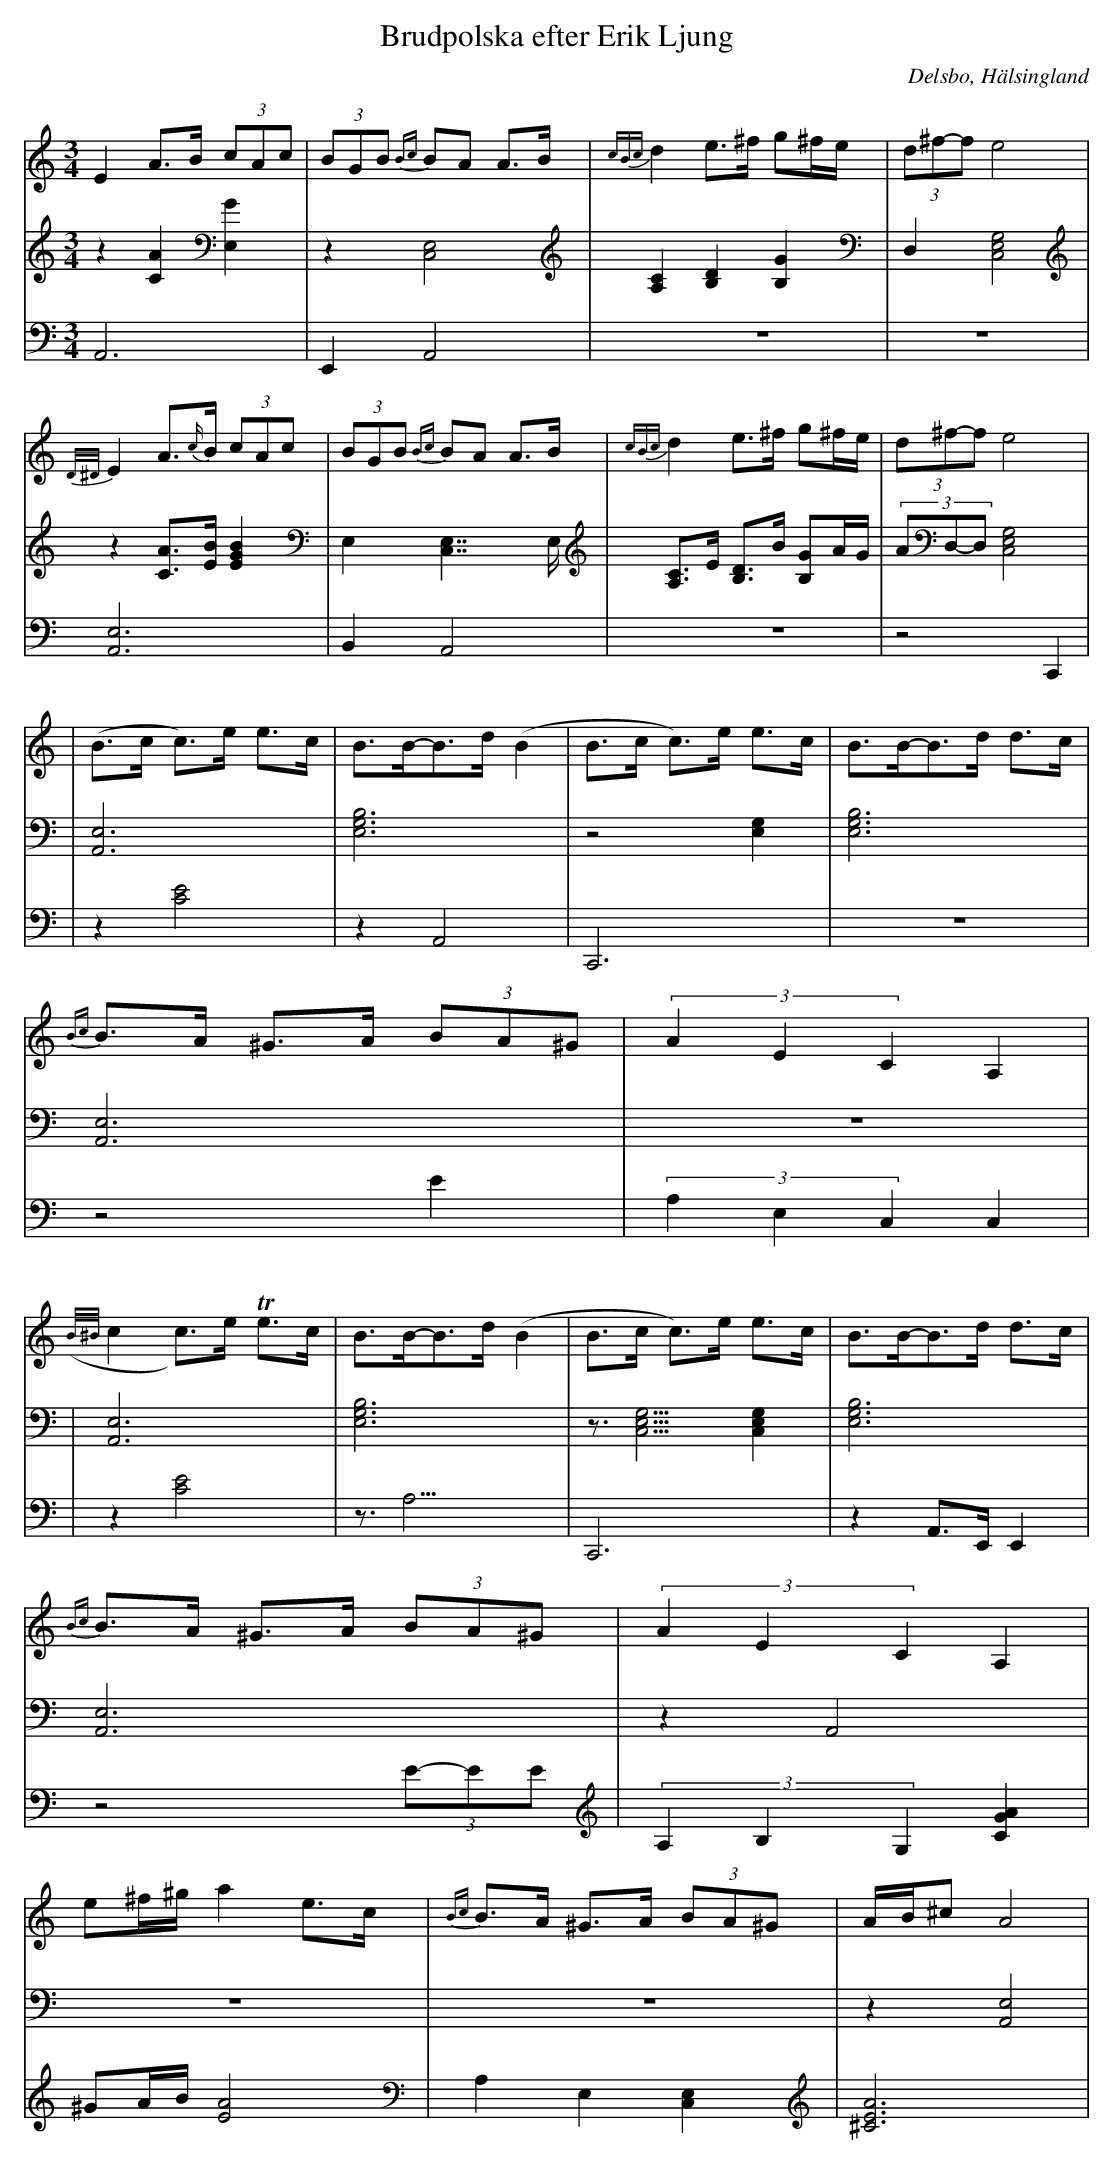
X:1
T: Brudpolska efter Erik Ljung
Q: 105
O: Delsbo, Hälsingland
M: 3/4
L: 1/8
K: Am
V:1
V:2
V:3 =Merge
V:1
E2 A>B (3cAc| (3BGB {Bc}BA A>B|{cBc}d2 e>^f g^f/e/|(3d^f-f e4 |
{D/^D/}E2 A>{c/}B (3cAc| (3BGB {Bc}BA A>B|{cBc}d2 e>^f g^f/e/|(3d^f-f e4 |
|(B>c c)>e e>c|B>B-B>d (B2|B>c c)>e e>c|B>B-B>d d>c|
{Bc}B>A ^G>A (3BA^G|(3A2E2C2 A,2|
({B/^B/}c2 c)>e Te>c|B>B-B>d (B2|B>c c)>e e>c|B>B-B>d d>c|
{Bc}B>A ^G>A (3BA^G|(3A2E2C2 A,2|
e^f/^g/ a2 e>c|{Bc}B>A ^G>A (3BA^G|A/B/^c A4|
V:2
z2 [A2C2] [E,2G2]|z2 [C,4E,4]|[A,2C2] [B,2D2] [B,2G2]|D,2 [E,4G,4C,4]|
z2 [AC]>[BE] [B2E2G2]|E,2 [C,7/2E,7/2]E,/|[A,C]>E [B,D]>B [B,G]A/G/|(3AD,-D, [E,4G,4C,4]|
|[A,,6E,6]|[E,6G,6B,6]|z4[G,2E,2]|[E,6G,6B,6]|
[A,,6E,6]|z6|
|[A,,6E,6]|[E,6G,6B,6]|z3/2[E,5/2G,5/2C,5/2] [E,2G,2C,2]|[E,6G,6B,6]|
[A,,6E,6]|z2 A,,4|
z6|z6|z2 [A,,4E,4]|
V:3
A,,6|E,,2 A,,4|z6|z6|
[A,,6E,6]|B,,2 A,,4|z6|z4  C,,2|
|z2 [C4E4]|z2 A,,4|C,,6|z6|
z4 E2|(3A,2E,2C,2 [C,2]|
|z2 [C4E4]|z3<A,3|C,,6|z2 A,,>E,, E,,2|
z4 (3E-EE|(3A,2B,2G,2 [G2A2C2]|
^GA/B/ [A4E4]|A,2 E,2 [C,2E,2]|[A6^C6E6]|
